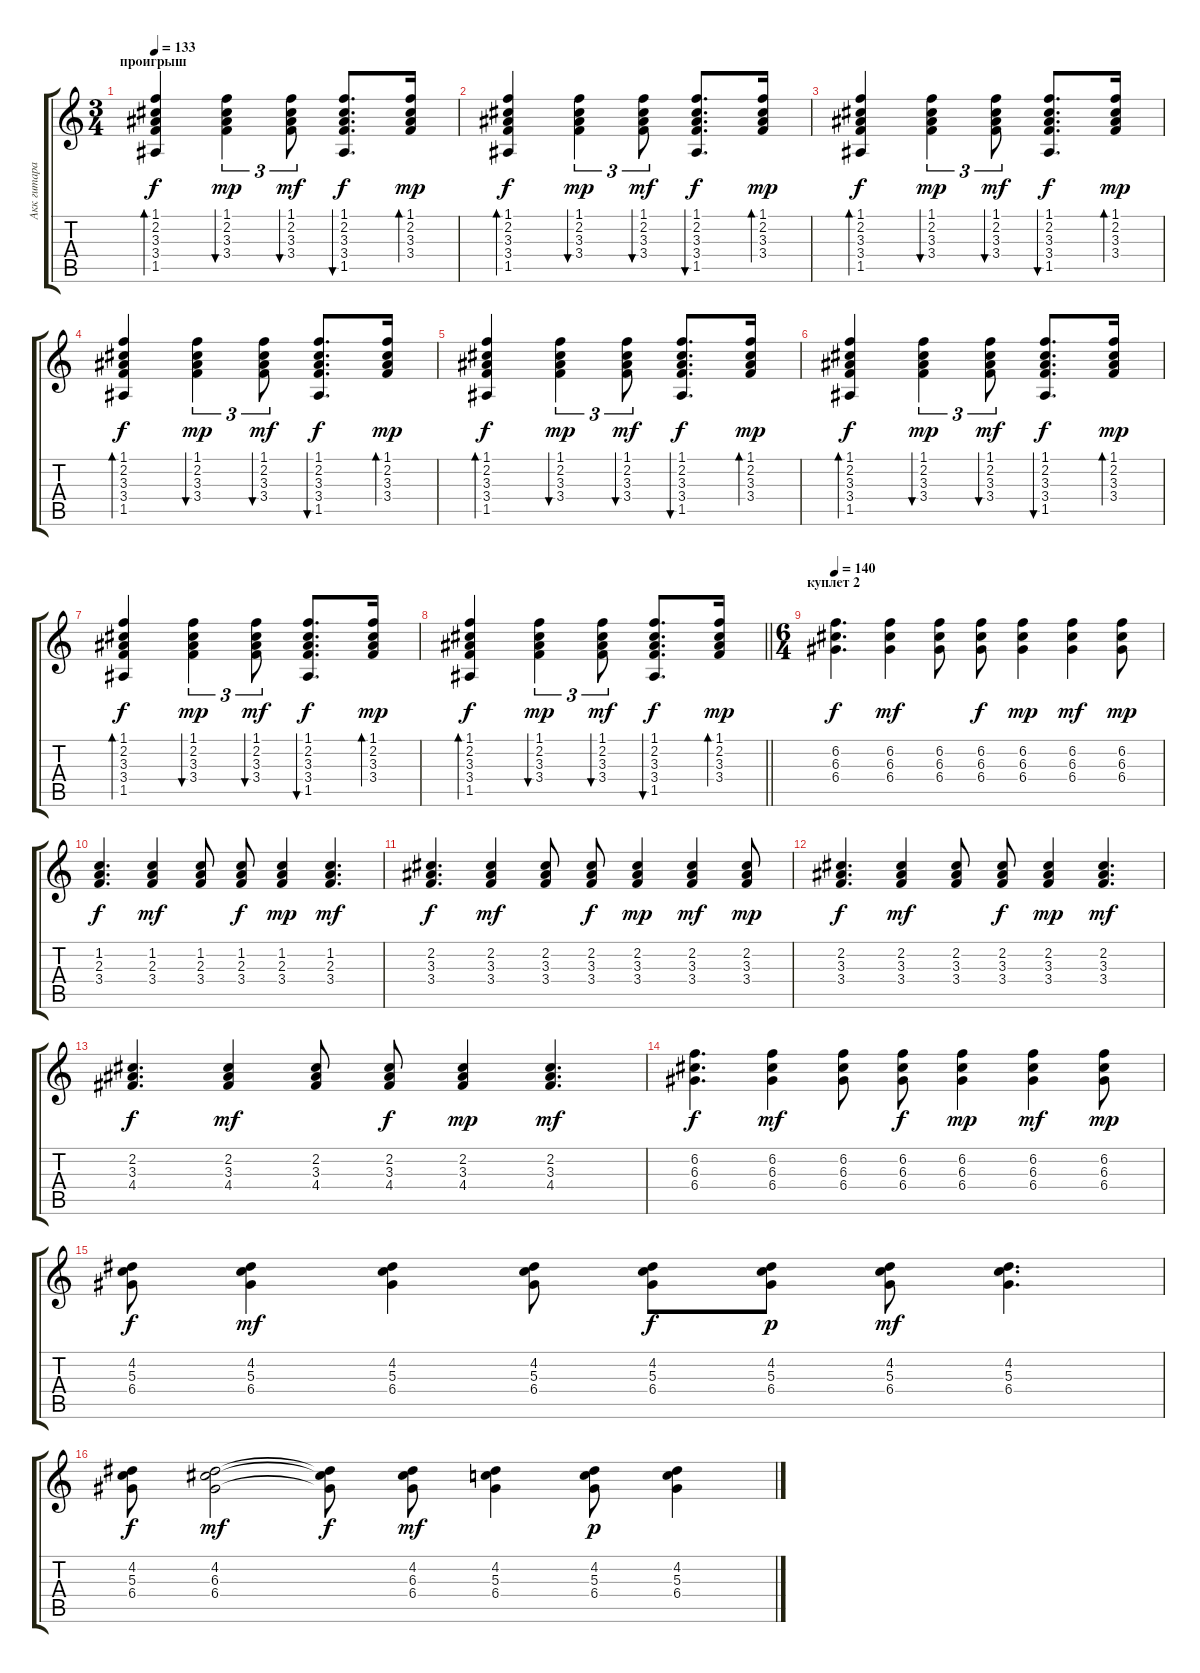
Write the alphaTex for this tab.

\track ("Акк гитара" "Акк гитара") {instrument acousticguitarsteel}
\staff {score tabs}
\tuning (E4 B3 G3 D3 A2 E2) {hide}
\ts (3 4)
\section ("" "проигрыш")
\tempo 133
\clef g2
\ks c
(1.1 2.2 3.3 3.4 1.5).4{bd 30 dy f} (1.1 2.2 3.3 3.4).4{tu (3 2) bu 30 dy mp} (1.1 2.2 3.3 3.4).8{tu (3 2) bu 30 dy mf} (1.1 2.2 3.3 3.4 1.5).8{d bu 30 dy f} (1.1 2.2 3.3 3.4).16{bd 30 dy mp} |
(1.1 2.2 3.3 3.4 1.5).4{bd 30 dy f} (1.1 2.2 3.3 3.4).4{tu (3 2) bu 30 dy mp} (1.1 2.2 3.3 3.4).8{tu (3 2) bu 30 dy mf} (1.1 2.2 3.3 3.4 1.5).8{d bu 30 dy f} (1.1 2.2 3.3 3.4).16{bd 30 dy mp} |
(1.1 2.2 3.3 3.4 1.5).4{bd 30 dy f} (1.1 2.2 3.3 3.4).4{tu (3 2) bu 30 dy mp} (1.1 2.2 3.3 3.4).8{tu (3 2) bu 30 dy mf} (1.1 2.2 3.3 3.4 1.5).8{d bu 30 dy f} (1.1 2.2 3.3 3.4).16{bd 30 dy mp} |
(1.1 2.2 3.3 3.4 1.5).4{bd 30 dy f} (1.1 2.2 3.3 3.4).4{tu (3 2) bu 30 dy mp} (1.1 2.2 3.3 3.4).8{tu (3 2) bu 30 dy mf} (1.1 2.2 3.3 3.4 1.5).8{d bu 30 dy f} (1.1 2.2 3.3 3.4).16{bd 30 dy mp} |
(1.1 2.2 3.3 3.4 1.5).4{bd 30 dy f} (1.1 2.2 3.3 3.4).4{tu (3 2) bu 30 dy mp} (1.1 2.2 3.3 3.4).8{tu (3 2) bu 30 dy mf} (1.1 2.2 3.3 3.4 1.5).8{d bu 30 dy f} (1.1 2.2 3.3 3.4).16{bd 30 dy mp} |
(1.1 2.2 3.3 3.4 1.5).4{bd 30 dy f} (1.1 2.2 3.3 3.4).4{tu (3 2) bu 30 dy mp} (1.1 2.2 3.3 3.4).8{tu (3 2) bu 30 dy mf} (1.1 2.2 3.3 3.4 1.5).8{d bu 30 dy f} (1.1 2.2 3.3 3.4).16{bd 30 dy mp} |
(1.1 2.2 3.3 3.4 1.5).4{bd 30 dy f} (1.1 2.2 3.3 3.4).4{tu (3 2) bu 30 dy mp} (1.1 2.2 3.3 3.4).8{tu (3 2) bu 30 dy mf} (1.1 2.2 3.3 3.4 1.5).8{d bu 30 dy f} (1.1 2.2 3.3 3.4).16{bd 30 dy mp} |
\barLineRight lightlight
(1.1 2.2 3.3 3.4 1.5).4{bd 30 dy f} (1.1 2.2 3.3 3.4).4{tu (3 2) bu 30 dy mp} (1.1 2.2 3.3 3.4).8{tu (3 2) bu 30 dy mf} (1.1 2.2 3.3 3.4 1.5).8{d bu 30 dy f} (1.1 2.2 3.3 3.4).16{bd 30 dy mp} |
\ts (6 4)
\section ("" "куплет 2")
\tempo 133
\tempo 140
(6.2 6.3 6.4).4{d dy f} (6.2 6.3 6.4).4{dy mf} (6.2 6.3 6.4).8 (6.2 6.3 6.4).8{dy f} (6.2 6.3 6.4).4{dy mp} (6.2 6.3 6.4).4{dy mf} (6.2 6.3 6.4).8{dy mp} |
(1.2 2.3 3.4).4{d dy f} (1.2 2.3 3.4).4{dy mf} (1.2 2.3 3.4).8 (1.2 2.3 3.4).8{dy f} (1.2 2.3 3.4).4{dy mp} (1.2 2.3 3.4).4{d dy mf} |
(2.2 3.3 3.4).4{d dy f} (2.2 3.3 3.4).4{dy mf} (2.2 3.3 3.4).8 (2.2 3.3 3.4).8{dy f} (2.2 3.3 3.4).4{dy mp} (2.2 3.3 3.4).4{dy mf} (2.2 3.3 3.4).8{dy mp} |
(2.2 3.3 3.4).4{d dy f} (2.2 3.3 3.4).4{dy mf} (2.2 3.3 3.4).8 (2.2 3.3 3.4).8{dy f} (2.2 3.3 3.4).4{dy mp} (2.2 3.3 3.4).4{d dy mf} |
(2.2 3.3 4.4).4{d dy f} (2.2 3.3 4.4).4{dy mf} (2.2 3.3 4.4).8 (2.2 3.3 4.4).8{dy f} (2.2 3.3 4.4).4{dy mp} (2.2 3.3 4.4).4{d dy mf} |
(6.2 6.3 6.4).4{d dy f} (6.2 6.3 6.4).4{dy mf} (6.2 6.3 6.4).8 (6.2 6.3 6.4).8{dy f} (6.2 6.3 6.4).4{dy mp} (6.2 6.3 6.4).4{dy mf} (6.2 6.3 6.4).8{dy mp} |
(4.2 5.3 6.4).8{dy f} (4.2 5.3 6.4).4{dy mf} (4.2 5.3 6.4).4 (4.2 5.3 6.4).8 (4.2 5.3 6.4).8{dy f} (4.2 5.3 6.4).8{dy p} (4.2 5.3 6.4).8{dy mf} (4.2 5.3 6.4).4{d} |
(4.2 5.3 6.4).8{dy f} (4.2 6.3 6.4).2{dy mf} (4.2{t} 6.3{t} 6.4{t}).8{dy f} (4.2 6.3 6.4).8{dy mf} (4.2 5.3 6.4).4 (4.2 5.3 6.4).8{dy p} (4.2 5.3 6.4).4
